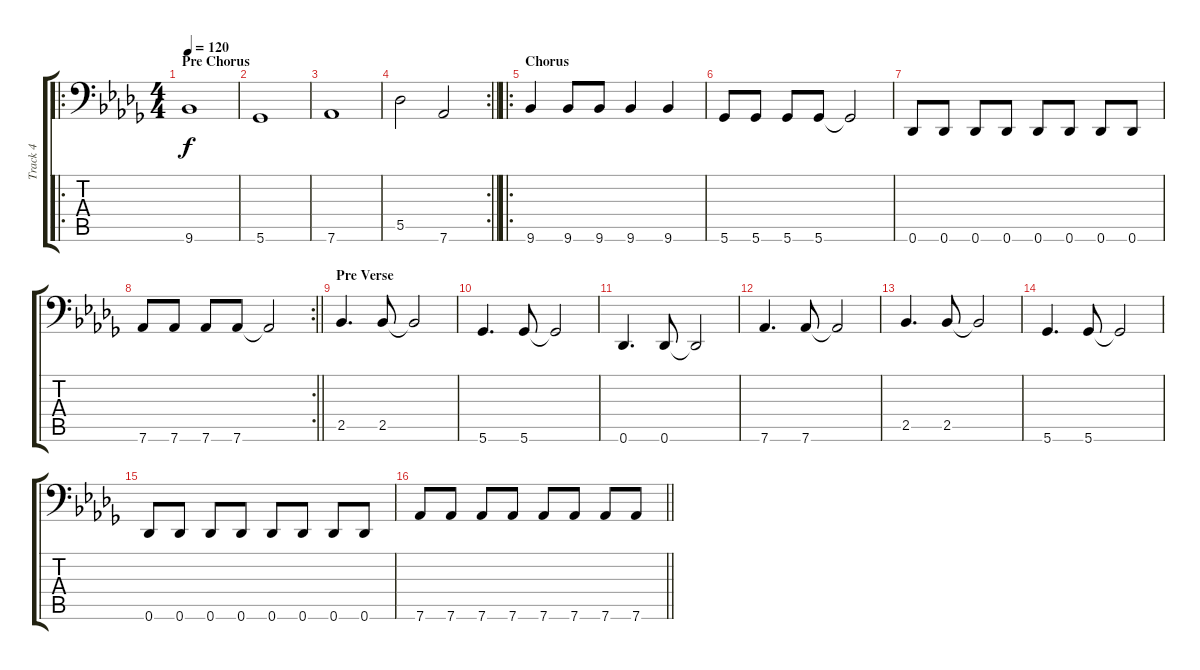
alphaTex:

\track ("Track 4" "Track 4") {instrument electricbasspick}
\staff {score tabs}
\tuning (Eb3 Bb2 Gb2 Db2 Ab1 Db1) {hide}
\ro
\ts (4 4)
\section ("" "Pre Chorus")
\tempo 120
\clef f4
\ks db
9.6.1{dy f} |
5.6.1 |
7.6.1 |
\rc 2
\barLineRight lightlight
5.5.2 7.6.2 |
\ro
\section ("" "Chorus")
9.6.4 9.6.8 9.6.8 9.6.4 9.6.4 |
5.6.8 5.6.8 5.6.8 5.6.8 5.6{t}.2 |
0.6.8 0.6.8 0.6.8 0.6.8 0.6.8 0.6.8 0.6.8 0.6.8 |
\rc 2
\barLineRight lightlight
7.6.8 7.6.8 7.6.8 7.6.8 7.6{t}.2 |
\section ("" "Pre Verse")
2.5.4{d} 2.5.8 2.5{t}.2 |
5.6.4{d} 5.6.8 5.6{t}.2 |
0.6.4{d} 0.6.8 0.6{t}.2 |
7.6.4{d} 7.6.8 7.6{t}.2 |
2.5.4{d} 2.5.8 2.5{t}.2 |
5.6.4{d} 5.6.8 5.6{t}.2 |
0.6.8 0.6.8 0.6.8 0.6.8 0.6.8 0.6.8 0.6.8 0.6.8 |
\barLineRight lightlight
7.6.8 7.6.8 7.6.8 7.6.8 7.6.8 7.6.8 7.6.8 7.6.8
